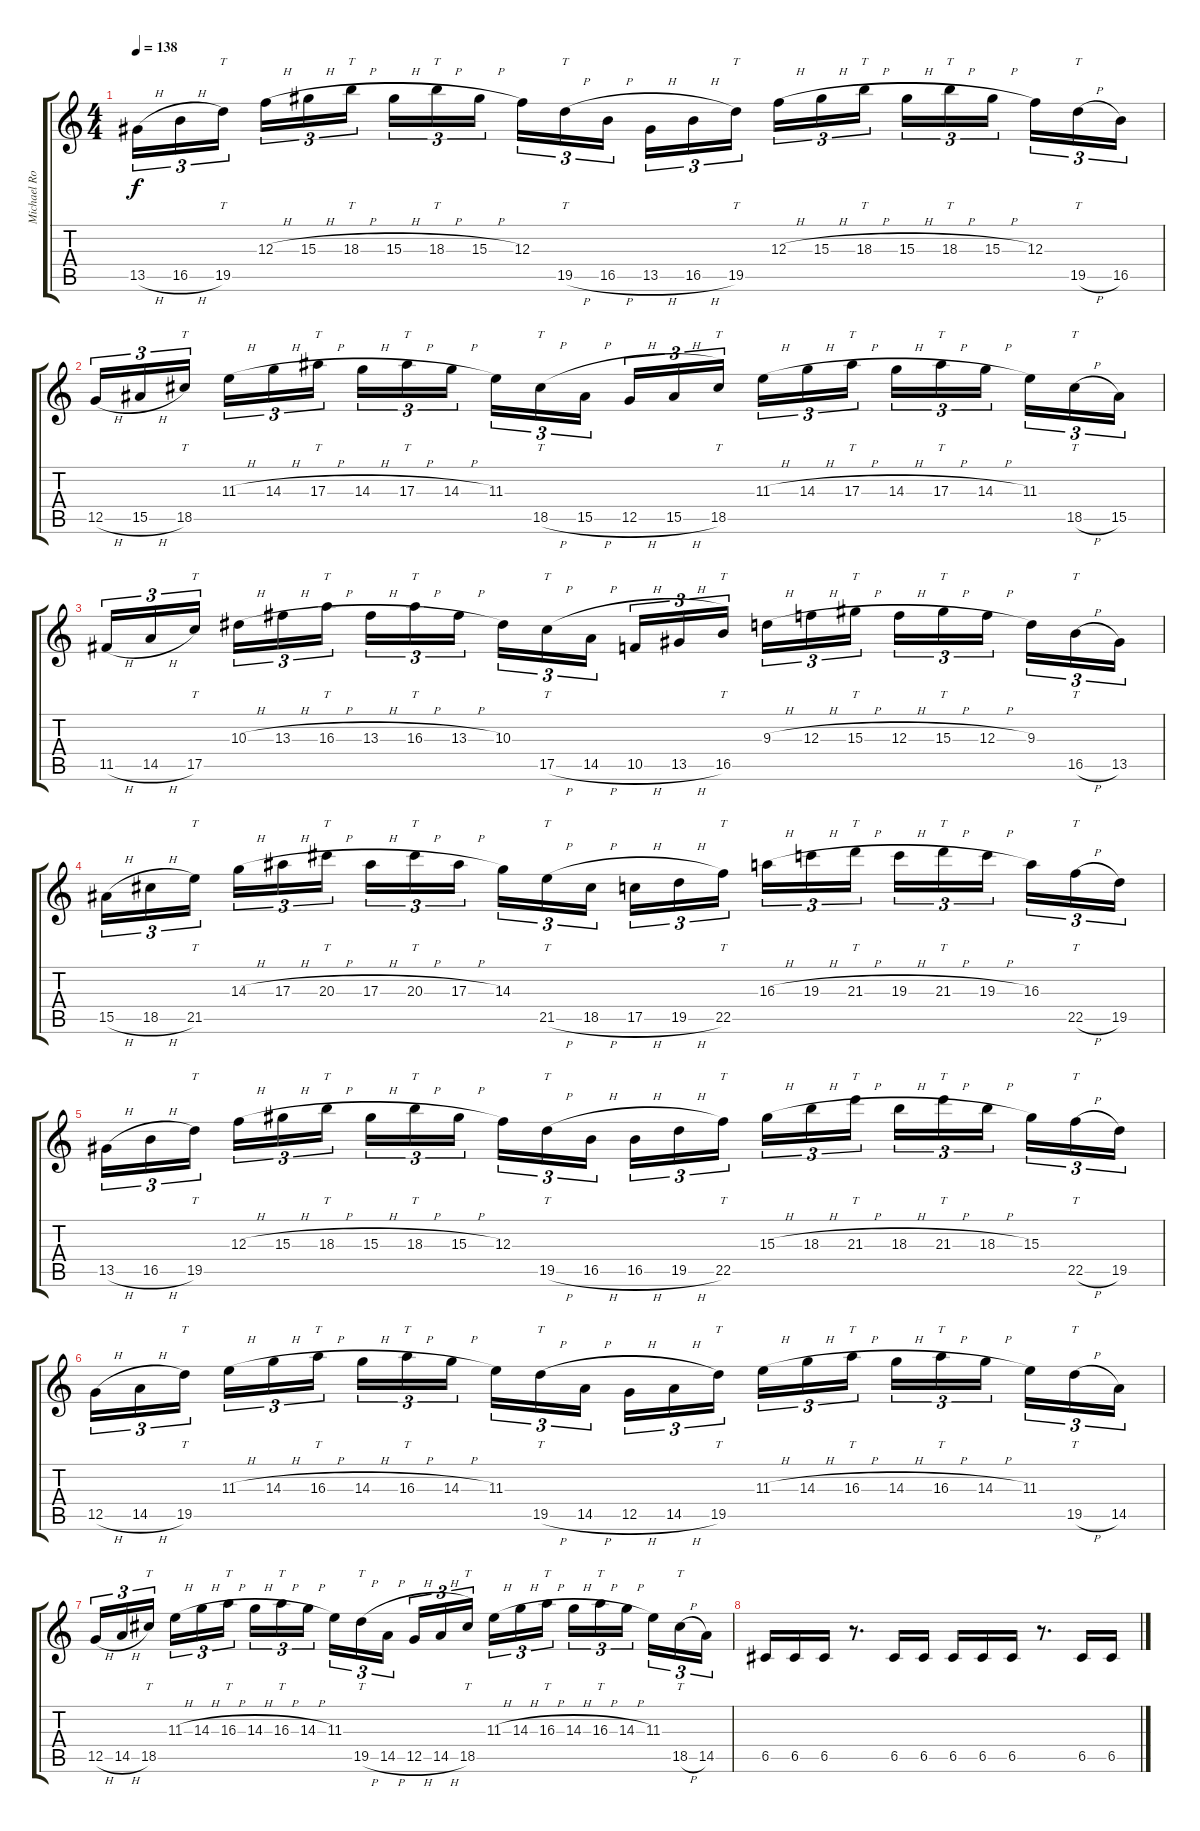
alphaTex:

\track ("Michael Romeo" "Michael Ro") {instrument distortionguitar}
\staff {score tabs}
\tuning (D4 A3 F3 C3 G2 D2) {hide}
\ts (4 4)
\tempo 138
\clef g2
\ks c
13.5{h}.16{tu (3 2) dy f} 16.5{h}.16{tu (3 2)} 19.5.16{tt tu (3 2)} 12.3{h}.16{tu (3 2)} 15.3{h}.16{tu (3 2)} 18.3{h}.16{tt tu (3 2)} 15.3{h}.16{tu (3 2)} 18.3{h}.16{tt tu (3 2)} 15.3{h}.16{tu (3 2)} 12.3.16{tu (3 2)} 19.5{h}.16{tt tu (3 2)} 16.5{h}.16{tu (3 2)} 13.5{h}.16{tu (3 2)} 16.5{h}.16{tu (3 2)} 19.5.16{tt tu (3 2)} 12.3{h}.16{tu (3 2)} 15.3{h}.16{tu (3 2)} 18.3{h}.16{tt tu (3 2)} 15.3{h}.16{tu (3 2)} 18.3{h}.16{tt tu (3 2)} 15.3{h}.16{tu (3 2)} 12.3.16{tu (3 2)} 19.5{h}.16{tt tu (3 2)} 16.5.16{tu (3 2)} |
12.5{h}.16{tu (3 2)} 15.5{h}.16{tu (3 2)} 18.5.16{tt tu (3 2)} 11.3{h}.16{tu (3 2)} 14.3{h}.16{tu (3 2)} 17.3{h}.16{tt tu (3 2)} 14.3{h}.16{tu (3 2)} 17.3{h}.16{tt tu (3 2)} 14.3{h}.16{tu (3 2)} 11.3.16{tu (3 2)} 18.5{h}.16{tt tu (3 2)} 15.5{h}.16{tu (3 2)} 12.5{h}.16{tu (3 2)} 15.5{h}.16{tu (3 2)} 18.5.16{tt tu (3 2)} 11.3{h}.16{tu (3 2)} 14.3{h}.16{tu (3 2)} 17.3{h}.16{tt tu (3 2)} 14.3{h}.16{tu (3 2)} 17.3{h}.16{tt tu (3 2)} 14.3{h}.16{tu (3 2)} 11.3.16{tu (3 2)} 18.5{h}.16{tt tu (3 2)} 15.5.16{tu (3 2)} |
11.5{h}.16{tu (3 2)} 14.5{h}.16{tu (3 2)} 17.5.16{tt tu (3 2)} 10.3{h}.16{tu (3 2)} 13.3{h}.16{tu (3 2)} 16.3{h}.16{tt tu (3 2)} 13.3{h}.16{tu (3 2)} 16.3{h}.16{tt tu (3 2)} 13.3{h}.16{tu (3 2)} 10.3.16{tu (3 2)} 17.5{h}.16{tt tu (3 2)} 14.5{h}.16{tu (3 2)} 10.5{h}.16{tu (3 2)} 13.5{h}.16{tu (3 2)} 16.5.16{tt tu (3 2)} 9.3{h}.16{tu (3 2)} 12.3{h}.16{tu (3 2)} 15.3{h}.16{tt tu (3 2)} 12.3{h}.16{tu (3 2)} 15.3{h}.16{tt tu (3 2)} 12.3{h}.16{tu (3 2)} 9.3.16{tu (3 2)} 16.5{h}.16{tt tu (3 2)} 13.5.16{tu (3 2)} |
15.5{h}.16{tu (3 2)} 18.5{h}.16{tu (3 2)} 21.5.16{tt tu (3 2)} 14.3{h}.16{tu (3 2)} 17.3{h}.16{tu (3 2)} 20.3{h}.16{tt tu (3 2)} 17.3{h}.16{tu (3 2)} 20.3{h}.16{tt tu (3 2)} 17.3{h}.16{tu (3 2)} 14.3.16{tu (3 2)} 21.5{h}.16{tt tu (3 2)} 18.5{h}.16{tu (3 2)} 17.5{h}.16{tu (3 2)} 19.5{h}.16{tu (3 2)} 22.5.16{tt tu (3 2)} 16.3{h}.16{tu (3 2)} 19.3{h}.16{tu (3 2)} 21.3{h}.16{tt tu (3 2)} 19.3{h}.16{tu (3 2)} 21.3{h}.16{tt tu (3 2)} 19.3{h}.16{tu (3 2)} 16.3.16{tu (3 2)} 22.5{h}.16{tt tu (3 2)} 19.5.16{tu (3 2)} |
13.5{h}.16{tu (3 2)} 16.5{h}.16{tu (3 2)} 19.5.16{tt tu (3 2)} 12.3{h}.16{tu (3 2)} 15.3{h}.16{tu (3 2)} 18.3{h}.16{tt tu (3 2)} 15.3{h}.16{tu (3 2)} 18.3{h}.16{tt tu (3 2)} 15.3{h}.16{tu (3 2)} 12.3.16{tu (3 2)} 19.5{h}.16{tt tu (3 2)} 16.5{h}.16{tu (3 2)} 16.5{h}.16{tu (3 2)} 19.5{h}.16{tu (3 2)} 22.5.16{tt tu (3 2)} 15.3{h}.16{tu (3 2)} 18.3{h}.16{tu (3 2)} 21.3{h}.16{tt tu (3 2)} 18.3{h}.16{tu (3 2)} 21.3{h}.16{tt tu (3 2)} 18.3{h}.16{tu (3 2)} 15.3.16{tu (3 2)} 22.5{h}.16{tt tu (3 2)} 19.5.16{tu (3 2)} |
12.5{h}.16{tu (3 2)} 14.5{h}.16{tu (3 2)} 19.5.16{tt tu (3 2)} 11.3{h}.16{tu (3 2)} 14.3{h}.16{tu (3 2)} 16.3{h}.16{tt tu (3 2)} 14.3{h}.16{tu (3 2)} 16.3{h}.16{tt tu (3 2)} 14.3{h}.16{tu (3 2)} 11.3.16{tu (3 2)} 19.5{h}.16{tt tu (3 2)} 14.5{h}.16{tu (3 2)} 12.5{h}.16{tu (3 2)} 14.5{h}.16{tu (3 2)} 19.5.16{tt tu (3 2)} 11.3{h}.16{tu (3 2)} 14.3{h}.16{tu (3 2)} 16.3{h}.16{tt tu (3 2)} 14.3{h}.16{tu (3 2)} 16.3{h}.16{tt tu (3 2)} 14.3{h}.16{tu (3 2)} 11.3.16{tu (3 2)} 19.5{h}.16{tt tu (3 2)} 14.5.16{tu (3 2)} |
12.5{h}.16{tu (3 2)} 14.5{h}.16{tu (3 2)} 18.5.16{tt tu (3 2)} 11.3{h}.16{tu (3 2)} 14.3{h}.16{tu (3 2)} 16.3{h}.16{tt tu (3 2)} 14.3{h}.16{tu (3 2)} 16.3{h}.16{tt tu (3 2)} 14.3{h}.16{tu (3 2)} 11.3.16{tu (3 2)} 19.5{h}.16{tt tu (3 2)} 14.5{h}.16{tu (3 2)} 12.5{h}.16{tu (3 2)} 14.5{h}.16{tu (3 2)} 18.5.16{tt tu (3 2)} 11.3{h}.16{tu (3 2)} 14.3{h}.16{tu (3 2)} 16.3{h}.16{tt tu (3 2)} 14.3{h}.16{tu (3 2)} 16.3{h}.16{tt tu (3 2)} 14.3{h}.16{tu (3 2)} 11.3.16{tu (3 2)} 18.5{h}.16{tt tu (3 2)} 14.5.16{tu (3 2)} |
6.5.16 6.5.16 6.5.16 r.8{d} 6.5.16 6.5.16 6.5.16 6.5.16 6.5.16 r.8{d} 6.5.16 6.5.16
